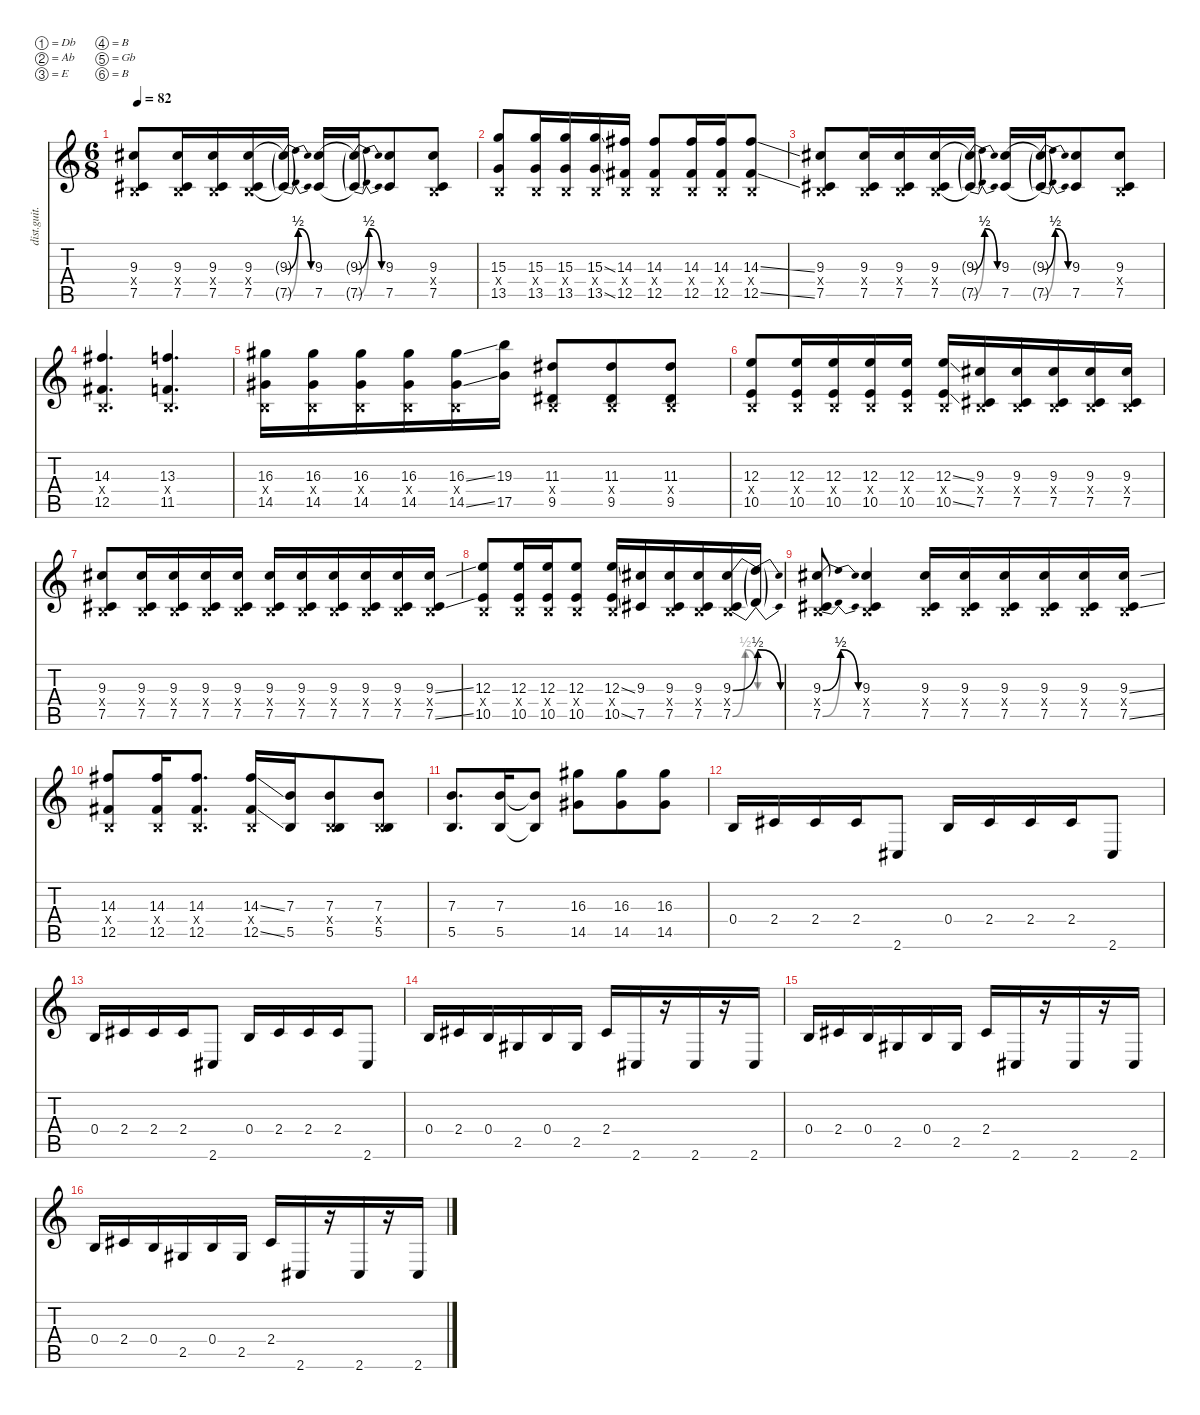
\defaultSystemsLayout 4
\hideDynamics
\bracketExtendMode nobrackets
\otherSystemsTrackNameOrientation horizontal
\track ("Guitar 2" "dist.guit.") {instrument distortionguitar}
\staff {score tabs}
\tuning (Db4 Ab3 E3 B2 Gb2 B1)
\ts (6 8)
\tempo 82
\clef g2
\ks c
(9.3{acc #} 0.4{x} 7.5{acc #}).8{dy f} (9.3{acc #} 0.4{x} 7.5{acc #}).16 (9.3{acc #} 0.4{x} 7.5{acc #}).16 (9.3{be (hold 0 0 60 0) acc #} 0.4{x} 7.5{be (hold 0 0 60 0) acc #}).16 (9.3{be (bendrelease 0 0 30 2 30 2 60 0) t acc #} 7.5{be (bendrelease 0 0 30 2 30 2 60 0) t acc #}).16 (9.3{be (hold 0 0 60 0) acc #} 7.5{be (hold 0 0 60 0) acc #}).16 (9.3{be (bendrelease 0 0 30 2 30 2 60 0) t acc #} 7.5{be (bendrelease 0 0 30 2 30 2 60 0) t acc #}).16 (9.3{acc #} 7.5{acc #}).8 (9.3{acc #} 0.4{x} 7.5{acc #}).8 |
(15.3 0.4{x} 13.5).8 (15.3 0.4{x} 13.5).16 (15.3 0.4{x} 13.5).16 (15.3{ss} 0.4{x} 13.5{ss}).16 (14.3{acc #} 0.4{x} 12.5{acc #}).16 (14.3{acc #} 0.4{x} 12.5{acc #}).8 (14.3{acc #} 0.4{x} 12.5{acc #}).16 (14.3{acc #} 0.4{x} 12.5{acc #}).16 (14.3{ss acc #} 0.4{x} 12.5{ss acc #}).8 |
(9.3{acc #} 0.4{x} 7.5{acc #}).8 (9.3{acc #} 0.4{x} 7.5{acc #}).16 (9.3{acc #} 0.4{x} 7.5{acc #}).16 (9.3{be (hold 0 0 60 0) acc #} 0.4{x} 7.5{be (hold 0 0 60 0) acc #}).16 (9.3{be (bendrelease 0 0 30 2 30 2 60 0) t acc #} 7.5{be (bendrelease 0 0 30 2 30 2 60 0) t acc #}).16 (9.3{be (hold 0 0 60 0) acc #} 7.5{be (hold 0 0 60 0) acc #}).16 (9.3{be (bendrelease 0 0 30 2 30 2 60 0) t acc #} 7.5{be (bendrelease 0 0 30 2 30 2 60 0) t acc #}).16 (9.3{acc #} 7.5{acc #}).8 (9.3{acc #} 0.4{x} 7.5{acc #}).8 |
(14.3{acc #} 0.4{x} 12.5{acc #}).4{d} (13.3 0.4{x} 11.5).4{d} |
(16.3{acc #} 0.4{x} 14.5{acc #}).16 (16.3{acc #} 0.4{x} 14.5{acc #}).16 (16.3{acc #} 0.4{x} 14.5{acc #}).16 (16.3{acc #} 0.4{x} 14.5{acc #}).16 (16.3{ss acc #} 0.4{x} 14.5{ss acc #}).16 (19.3 17.5).16 (11.3{acc #} 0.4{x} 9.5{acc #}).8 (11.3{acc #} 0.4{x} 9.5{acc #}).8 (11.3{acc #} 0.4{x} 9.5{acc #}).8 |
(12.3 0.4{x} 10.5).8 (12.3 0.4{x} 10.5).16 (12.3 0.4{x} 10.5).16 (12.3 0.4{x} 10.5).16 (12.3 0.4{x} 10.5).16 (12.3{ss} 0.4{x} 10.5{ss}).16 (9.3{acc #} 0.4{x} 7.5{acc #}).16 (9.3{acc #} 0.4{x} 7.5{acc #}).16 (9.3{acc #} 0.4{x} 7.5{acc #}).16 (9.3{acc #} 0.4{x} 7.5{acc #}).16 (9.3{acc #} 0.4{x} 7.5{acc #}).16 |
(9.3{acc #} 0.4{x} 7.5{acc #}).8 (9.3{acc #} 0.4{x} 7.5{acc #}).16 (9.3{acc #} 0.4{x} 7.5{acc #}).16 (9.3{acc #} 0.4{x} 7.5{acc #}).16 (9.3{acc #} 0.4{x} 7.5{acc #}).16 (9.3{acc #} 0.4{x} 7.5{acc #}).16 (9.3{acc #} 0.4{x} 7.5{acc #}).16 (9.3{acc #} 0.4{x} 7.5{acc #}).16 (9.3{acc #} 0.4{x} 7.5{acc #}).16 (9.3{acc #} 0.4{x} 7.5{acc #}).16 (9.3{ss acc #} 0.4{x} 7.5{ss acc #}).16 |
(12.3 0.4{x} 10.5).8 (12.3 0.4{x} 10.5).16 (12.3 0.4{x} 10.5).16 (12.3 0.4{x} 10.5).8 (12.3{ss} 0.4{x} 10.5{ss}).16 (9.3{acc #} 7.5{acc #}).16 (9.3{acc #} 0.4{x} 7.5{acc #}).16 (9.3{acc #} 0.4{x} 7.5{acc #}).16 (9.3{be (bend 0 0 60 2) acc #} 0.4{x} 7.5{be (bendrelease 0 0 30 2 30 2 60 0) acc #}).16 (9.3{be (release 0 2 60 0) t} 7.5{be (release 0 2 60 0) t}).16 |
(9.3{be (bendrelease 0 0 15 2 45 2 60 0) acc #} 0.4{x} 7.5{be (bendrelease 0 0 15 2 45 2 60 0) acc #}).8 (9.3{acc #} 0.4{x} 7.5{acc #}).4 (9.3{acc #} 0.4{x} 7.5{acc #}).16 (9.3{acc #} 0.4{x} 7.5{acc #}).16 (9.3{acc #} 0.4{x} 7.5{acc #}).16 (9.3{acc #} 0.4{x} 7.5{acc #}).16 (9.3{acc #} 0.4{x} 7.5{acc #}).16 (9.3{ss acc #} 0.4{x} 7.5{ss acc #}).16 |
(14.3{acc #} 0.4{x} 12.5{acc #}).8 (14.3{acc #} 0.4{x} 12.5{acc #}).16 (14.3{acc #} 0.4{x} 12.5{acc #}).8{d} (14.3{ss acc #} 0.4{x} 12.5{ss acc #}).16 (7.3 5.5).16 (7.3 0.4{x} 5.5).8 (7.3 0.4{x} 5.5).8 |
(7.3 5.5).8{d} (7.3 5.5).16 (7.3{t} 5.5{t}).8 (16.3{acc #} 14.5{acc #}).8 (16.3{acc #} 14.5{acc #}).8 (16.3{acc #} 14.5{acc #}).8 |
0.4.16 2.4{acc #}.16 2.4{acc #}.16 2.4{acc #}.16 2.6{acc #}.8 0.4.16 2.4{acc #}.16 2.4{acc #}.16 2.4{acc #}.16 2.6{acc #}.8 |
0.4.16 2.4{acc #}.16 2.4{acc #}.16 2.4{acc #}.16 2.6{acc #}.8 0.4.16 2.4{acc #}.16 2.4{acc #}.16 2.4{acc #}.16 2.6{acc #}.8 |
0.4.16 2.4{acc #}.16 0.4.16 2.5{acc #}.16 0.4.16 2.5{acc #}.16 2.4{acc #}.16 2.6{acc #}.16 r.16 2.6{acc #}.16 r.16 2.6{acc #}.16 |
0.4.16 2.4{acc #}.16 0.4.16 2.5{acc #}.16 0.4.16 2.5{acc #}.16 2.4{acc #}.16 2.6{acc #}.16 r.16 2.6{acc #}.16 r.16 2.6{acc #}.16 |
0.4.16 2.4{acc #}.16 0.4.16 2.5{acc #}.16 0.4.16 2.5{acc #}.16 2.4{acc #}.16 2.6{acc #}.16 r.16 2.6{acc #}.16 r.16 2.6{acc #}.16
